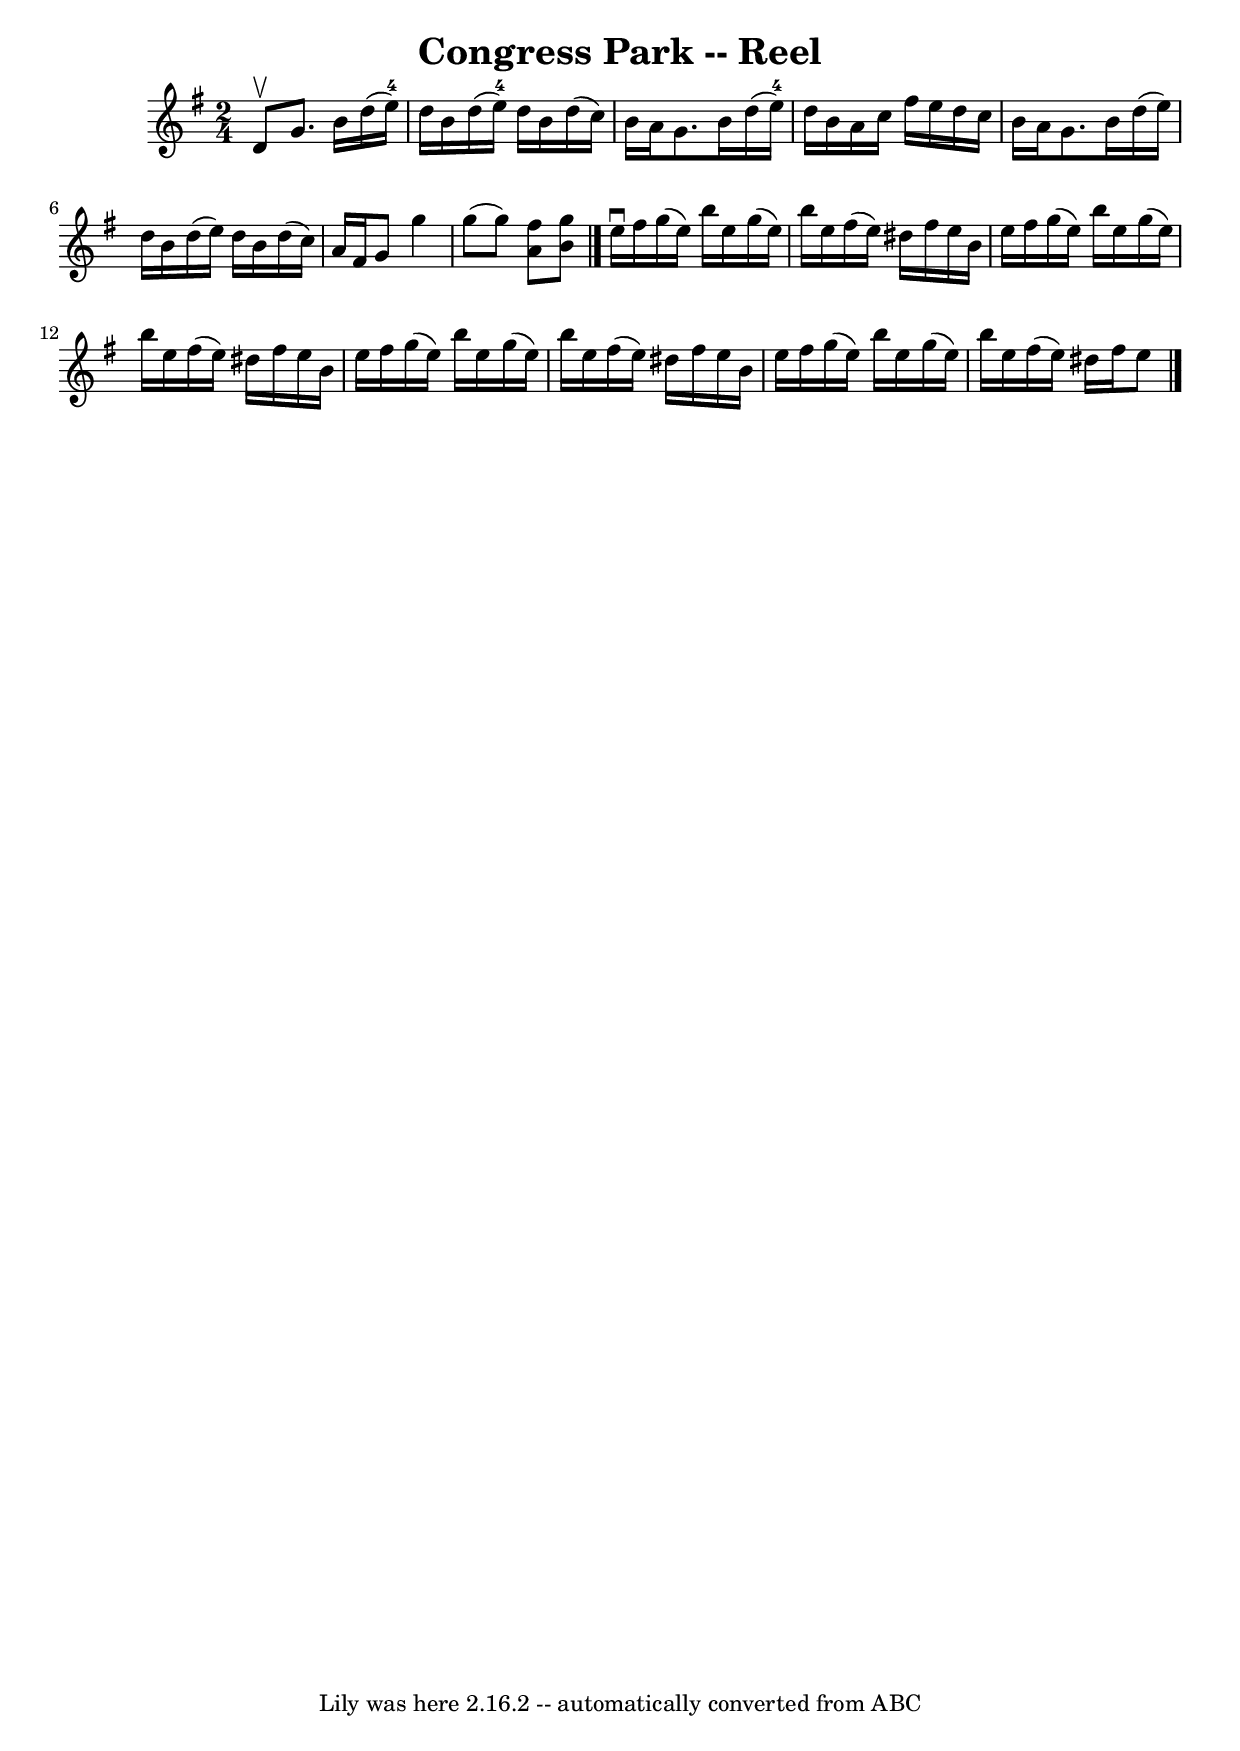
\version "2.16.2"
\include "Mammoth.ily"
\header {
  %% book = "Ryan's Mammoth Collection"
 crossRefNumber = "1"
 footnotes = "\\\\147"
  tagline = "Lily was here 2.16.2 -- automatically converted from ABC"
  title = "Congress Park -- Reel"

}
voicedefault =  {


  \time 2/4 
  \key g \major d'8^\upbow  |
 g'8. b'16 d''16 ( e''16-4) d''16 b'16     |
 d''16 (e''16-4) d''16 b'16 d''16 (c''16) b'16 a'16     |
 g'8. b'16 d''16 (e''16-4) d''16 b'16    |
 a'16 c''16 fs''16 e''16 d''16 c''16 b'16 a'16     |
 g'8. b'16 d''16 ( e''16) d''16 b'16     |
 d''16 (e''16) d''16 b'16 d''16 (c''16) a'16 fs'16     |
 g'8 g''4 g''8 ( |
 g''8) << a'8 fs''8   >> << b'8 g''8   >>   \bar "|." e''16^\downbow fs''16   |
 g''16 (e''16) b''16 e''16 g''16 (e''16) b''16 e''16     |
 fs''16 (e''16) ds''16 fs''16 e''16 b'16 e''16 fs''16     |
 g''16 ( e''16) b''16 e''16 g''16 (e''16) b''16 e''16     |
  
 fs''16 (e''16) ds''16 fs''16 e''16 b'16 e''16 fs''16     |
 g''16 (e''16) b''16 e''16 g''16 (e''16 ) b''16 e''16    |
 fs''16 (e''16) ds''16 fs''16 e''16 b'16 e''16 fs''16     |
 g''16 (e''16) b''16 e''16 g''16 (e''16) b''16 e''16     |
 fs''16 (e''16) ds''16 fs''16 e''8    \bar "|."   

}

\score{
  <<

    \context Staff="default"
    {
      \voicedefault 
      
    }

  >>
  \layout {
    
  }
  \midi {
  }

}
